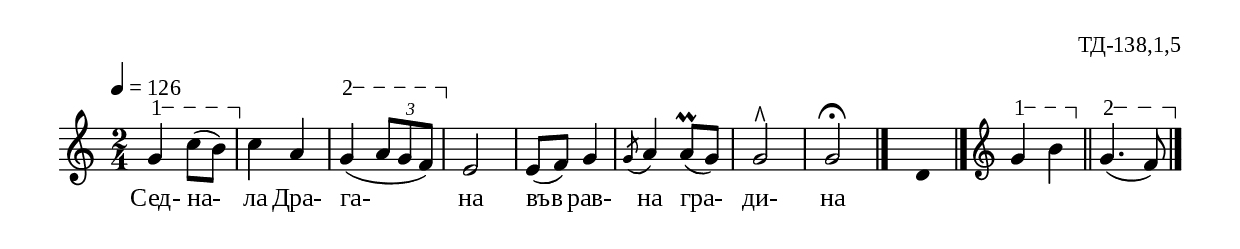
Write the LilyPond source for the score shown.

%{
TD_138_1_05
%}

\include "td-preamble.ly"

\score {
\relative c'' {
 \tempo 4 = 126
  \time 2/4
 \varA 
  g4\startTextSpan c8([ b\stopTextSpan]) | 
  c4 a | 
\varB  
  g4\startTextSpan( \times 2/3 { a8[ g f\stopTextSpan]) } | 
  e2 | e8([ f]) g4 | \acciaccatura g8 a4 a8\prall([ g]) | g2^\rtoe | g2\fermata
 \bar "|." 
 s4 \fixB d4 \fixC
 \bar "|."
 \endm
 \varA 
  g4\startTextSpan b\stopTextSpan \bar "||"
 \varB  
  g4.\startTextSpan( f8\stopTextSpan) 
 \bar "|."
}
\addlyrics { Сед- на- ла Дра- га- на във рав- на гра- ди- на }
%
\layout {
  indent = #0
  line-width = 190\mm
  ragged-right=##f
}
%
\midi { 
	\context {
		\Score
		tempoWholesPerMinute = #(ly:make-moment 126 4)
		}
	}
}
%
\header{
  opus = "ТД-138,1,5"
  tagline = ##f
}


